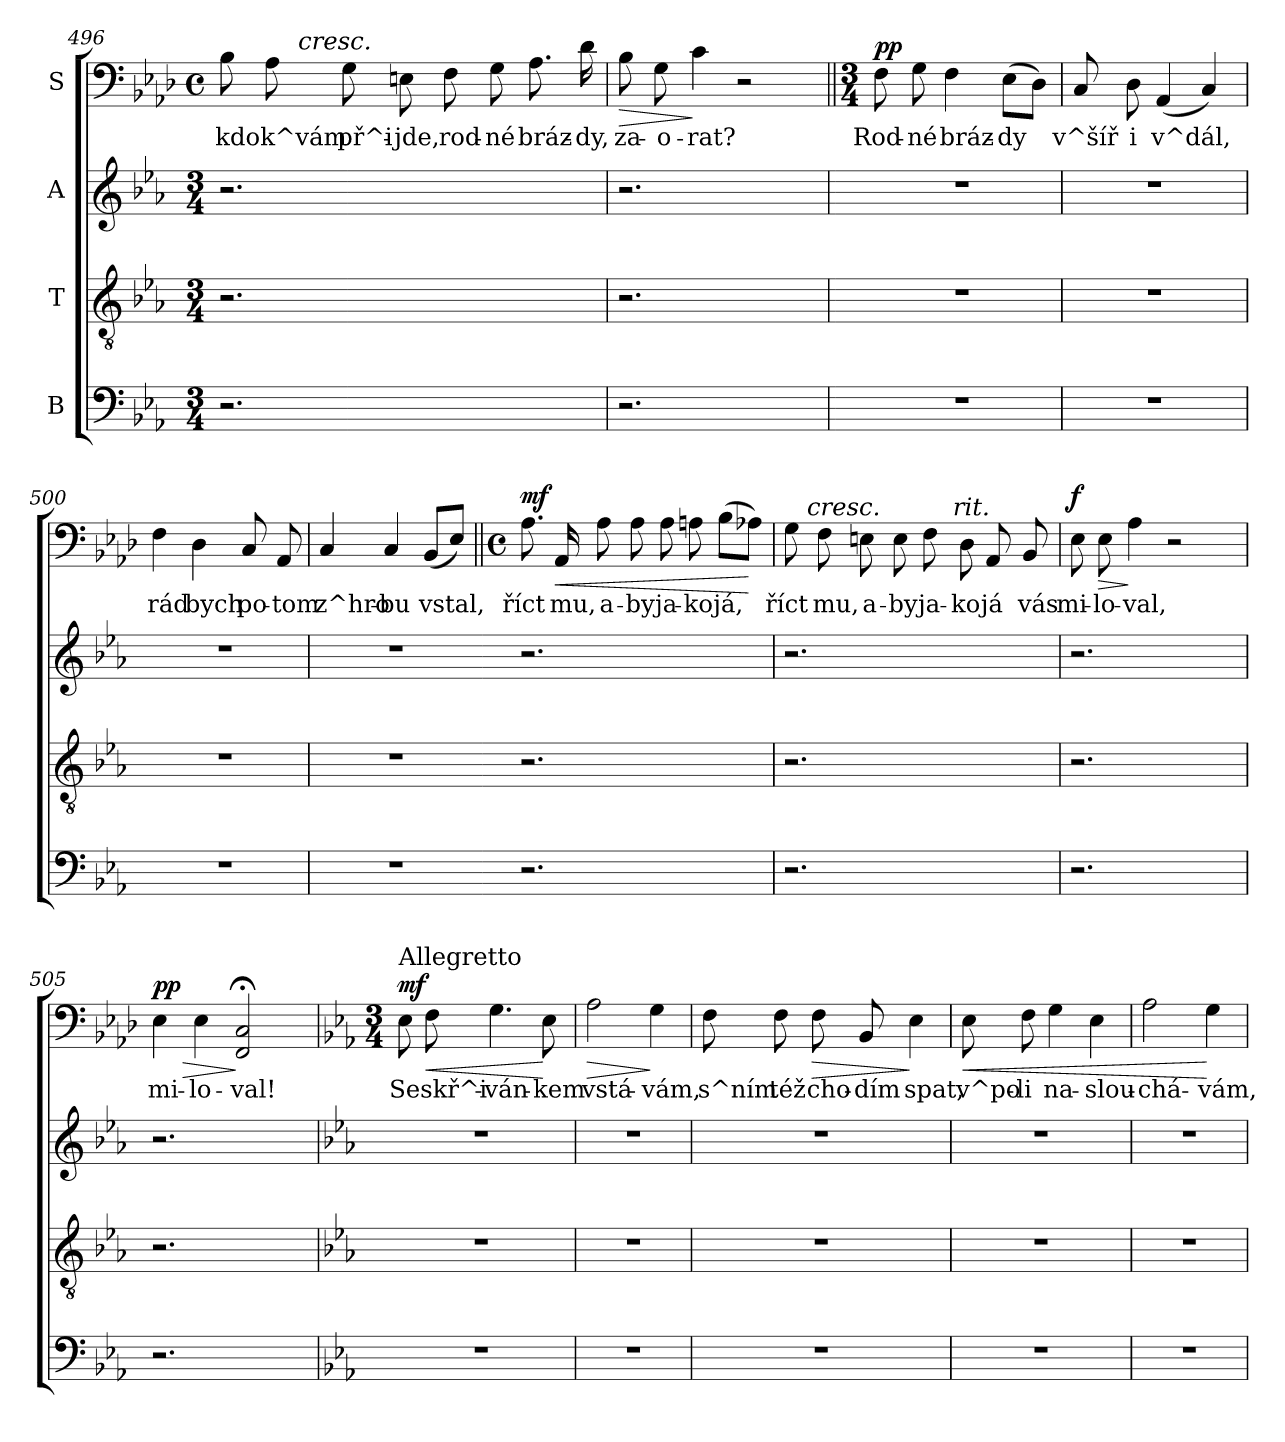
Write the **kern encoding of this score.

**kern	**kern	**kern	**kern	**text	**dynam
*part4	*part3	*part2	*part1	*part1	*part1
*staff4	*staff3	*staff2	*staff1	*staff1	*staff1
*I"B	*I"T	*I"A	*I"S	*	*
*clefF4	*clefGv2	*clefG2	*clefF4	*	*
*k[b-e-a-]	*k[b-e-a-]	*k[b-e-a-]	*k[b-e-a-d-]	*	*
*E-:	*E-:	*E-:	*A-:	*	*
*M3/4	*M3/4	*M3/4	*M4/4	*	*
*	*	*	*met(c)	*	*
=496	=496	=496	=496	=496	=496
!	!	!	!	!LO:LY:b:rj	!
*	*	*	*^	*	*
2.r	2.r	2.r	8B-\	8ryy	kdo	.
!	!	!	!	!	!LO:LY:b:rj	!
.	.	.	8A-\	32.ryy	k^vám	.
!	!	!	!	!LO:TX:a:i:t=cresc.	!	!
.	.	.	.	2ryy	.	.
!	!	!	!	!	!LO:LY:b:rj	!
.	.	.	8G\	.	př^i-	.
!	!	!	!	!	!LO:LY:b:rj	!
.	.	.	8En\	.	-jde,	.
!	!	!	!	!	!LO:LY:b:rj	!
.	.	.	8F\	.	rod-	.
!	!	!	!	!	!LO:LY:b:rj	!
.	.	.	8G\	.	-né	.
.	.	.	.	4ryy	.	.
!	!	!	!	!	!LO:LY:b:rj	!
4ryy	4ryy	4ryy	8.A-\	.	bráz-	.
.	.	.	.	16ryy	.	.
!	!	!	!	!	!LO:LY:b:rj	!
.	.	.	16d-\	.	-dy,	.
.	.	.	.	64ryy	.	.
!!LO:LB:g=z
=497	=497	=497	=497	=497	=497	=497
!	!	!	!	!	!LO:LY:b:rj	!LO:HP:b
*	*	*	*v	*v	*	*
2.r	2.r	2.r	8B-\	za-	>
!	!	!	!	!LO:LY:b:rj	!
.	.	.	8G\	-o-	.
!	!	!	!	!LO:LY:b:rj	!
.	.	.	4c\	-rat?	]
.	.	.	2r	.	.
4ryy	4ryy	4ryy	.	.	.
=498	=498	=498	=498||	=498||	=498||
*	*	*	*M3/4	*	*
!	!	!	!	!LO:LY:b:rj	!LO:DY:a
2.r	2.r	2.r	8F\	Rod-	pp
!	!	!	!	!LO:LY:b:rj	!
.	.	.	8G\	-né	.
!	!	!	!	!LO:LY:b:rj	!
.	.	.	4F\	bráz-	.
!	!	!	!	!LO:LY:b:rj	!
.	.	.	(>8E-\L	-dy	.
!	!	!	!	!LO:LY:b:rj	!
.	.	.	8D-\J)	.	.
=499	=499	=499	=499	=499	=499
!	!	!	!	!LO:LY:b:rj	!
2.r	2.r	2.r	8C/	v^šíř	.
!	!	!	!	!LO:LY:b:rj	!
.	.	.	8D-\	i	.
!	!	!	!	!LO:LY:b:rj	!
.	.	.	(<4AA-/	v^dál,	.
!	!	!	!	!LO:LY:b:rj	!
.	.	.	4C/)	.	.
=500	=500	=500	=500	=500	=500
!	!	!	!	!LO:LY:b:rj	!
2.r	2.r	2.r	4F\	rád	.
!	!	!	!	!LO:LY:b:rj	!
.	.	.	4D-\	bych	.
!	!	!	!	!LO:LY:b:rj	!
.	.	.	8C/	po-	.
!	!	!	!	!LO:LY:b:rj	!
.	.	.	8AA-/	-tom	.
!!LO:LB:g=z
=501	=501	=501	=501	=501	=501
!	!	!	!	!LO:LY:b:rj	!
2.r	2.r	2.r	4C/	z^hro-	.
!	!	!	!	!LO:LY:b:rj	!
.	.	.	4C/	-bu	.
!	!	!	!	!LO:LY:b:rj	!
.	.	.	(<8BB-/L	vstal,	.
!	!	!	!	!LO:LY:b:rj	!
.	.	.	8E-/J)	.	.
=502	=502	=502	=502||	=502||	=502||
*	*	*	*M4/4	*	*
*	*	*	*met(c)	*	*
!	!	!	!	!LO:LY:b:rj	!LO:HP:b
!	!	!	!	!	!LO:DY:n=1:a
2.r	2.r	2.r	8.A-\	říct	< mf
!	!	!	!	!LO:LY:b:rj	!
.	.	.	16AA-/	mu,	.
!	!	!	!	!LO:LY:b:rj	!
.	.	.	8A-\	a-	.
!	!	!	!	!LO:LY:b:rj	!
.	.	.	8A-\	-by	.
!	!	!	!	!LO:LY:b:rj	!
.	.	.	8A-\	ja-	.
!	!	!	!	!LO:LY:b:rj	!
.	.	.	8An\	-ko	.
!	!	!	!	!LO:LY:b:rj	!
4ryy	4ryy	4ryy	(<8B-\L	já,	.
!	!	!	!	!LO:LY:b:rj	!
.	.	.	8A-X\J)	.	[
=503	=503	=503	=503	=503	=503
!	!	!	!	!LO:LY:b:rj	!
*	*	*	*^	*	*
*	*	*	*	*^	*	*
2.r	2.r	2.r	8G\	16.ryy	2ryy	říct	.
!	!	!	!	!LO:TX:a:i:t=cresc.	!	!	!
.	.	.	.	2ryy	.	.	.
!	!	!	!	!	!	!LO:LY:b:rj	!
.	.	.	8F\	.	.	mu,	.
!	!	!	!	!	!	!LO:LY:b:rj	!
.	.	.	8En\	.	.	a-	.
!	!	!	!	!	!	!LO:LY:b:rj	!
.	.	.	8E\	.	.	-by	.
!	!	!	!	!	!	!LO:LY:b:rj	!
.	.	.	8F\	.	16..ryy	ja-	.
.	.	.	.	4ryy	.	.	.
!	!	!	!	!	!LO:TX:a:i:t=rit.	!	!
.	.	.	.	.	4ryy	.	.
!	!	!	!	!	!	!LO:LY:b:rj	!
.	.	.	8D-\	.	.	-ko	.
!	!	!	!	!	!	!LO:LY:b:rj	!
4ryy	4ryy	4ryy	8AA-/	.	.	já	.
.	.	.	.	8ryy	.	.	.
.	.	.	.	.	8ryy	.	.
!	!	!	!	!	!	!LO:LY:b:rj	!
.	.	.	8BB-/	.	.	vás	.
.	.	.	.	32ryy	.	.	.
.	.	.	.	.	64ryy	.	.
!!LO:LB:g=z
=504	=504	=504	=504	=504	=504	=504	=504
!	!	!	!	!	!	!LO:LY:b:rj	!LO:DY:a
*	*	*	*v	*v	*v	*	*
2.r	2.r	2.r	8E-\	mi-	f
!	!	!	!	!LO:LY:b:rj	!LO:HP:b
.	.	.	8E-\	-lo-	>
!	!	!	!	!LO:LY:b:rj	!
.	.	.	4A-\	-val,	]
.	.	.	2r	.	.
4ryy	4ryy	4ryy	.	.	.
=505	=505	=505	=505	=505	=505
!	!	!	!	!LO:LY:b:rj	!LO:HP:b
!	!	!	!	!	!LO:DY:n=1:a
2.r	2.r	2.r	4E-\	mi-	> pp
!	!	!	!	!LO:LY:b:rj	!
.	.	.	4E-\	-lo-	.
!	!	!	!	!LO:LY:b:rj	!
.	.	.	2C/;< 2FF/;<	-val!	]
4ryy	4ryy	4ryy	.	.	.
=506	=506	=506	=506!	=506!	=506!
*	*	*	*k[b-e-a-]	*	*
*	*	*	*E-:	*	*
*	*	*	*M3/4	*	*
!	!	!	!LO:TX:a:t=Allegretto	!	!
!	!	!	!	!LO:LY:b:rj	!LO:DY:a
2.r	2.r	2.r	8E-\	Se	mf
!	!	!	!	!LO:LY:b:rj	!LO:HP:b
.	.	.	8F\	skř^i-	<
!	!	!	!	!LO:LY:b:rj	!
.	.	.	4.G\	-ván-	.
!	!	!	!	!LO:LY:b:rj	!
.	.	.	8E-\	-kem	[
=507	=507	=507	=507	=507	=507
!	!	!	!	!LO:LY:b:rj	!LO:HP:b
2.r	2.r	2.r	2A-\	vstá-	>
!	!	!	!	!LO:LY:b:rj	!
.	.	.	4G\	-vám,	]
=508	=508	=508	=508	=508	=508
!	!	!	!	!LO:LY:b:rj	!
2.r	2.r	2.r	8F\	s^ním	.
!	!	!	!	!LO:LY:b:rj	!
.	.	.	8F\	též	.
!	!	!	!	!LO:LY:b:rj	!LO:HP:b
.	.	.	8F\	cho-	>
!	!	!	!	!LO:LY:b:rj	!
.	.	.	8BB-/	-dím	.
!	!	!	!	!LO:LY:b:rj	!
.	.	.	4E-\	spat,	]
=509	=509	=509	=509	=509	=509
!	!	!	!	!LO:LY:b:rj	!LO:HP:b
2.r	2.r	2.r	8E-\	v^po-	<
!	!	!	!	!LO:LY:b:rj	!
.	.	.	8F\	-li	.
!	!	!	!	!LO:LY:b:rj	!
.	.	.	4G\	na-	.
!	!	!	!	!LO:LY:b:rj	!
.	.	.	4E-\	-slou-	.
=510	=510	=510	=510	=510	=510
!	!	!	!	!LO:LY:b:rj	!
2.r	2.r	2.r	2A-\	-chá-	.
!	!	!	!	!LO:LY:b:rj	!
.	.	.	4G\	-vám,	[
=	=	=	=	=	=
*-	*-	*-	*-	*-	*-
